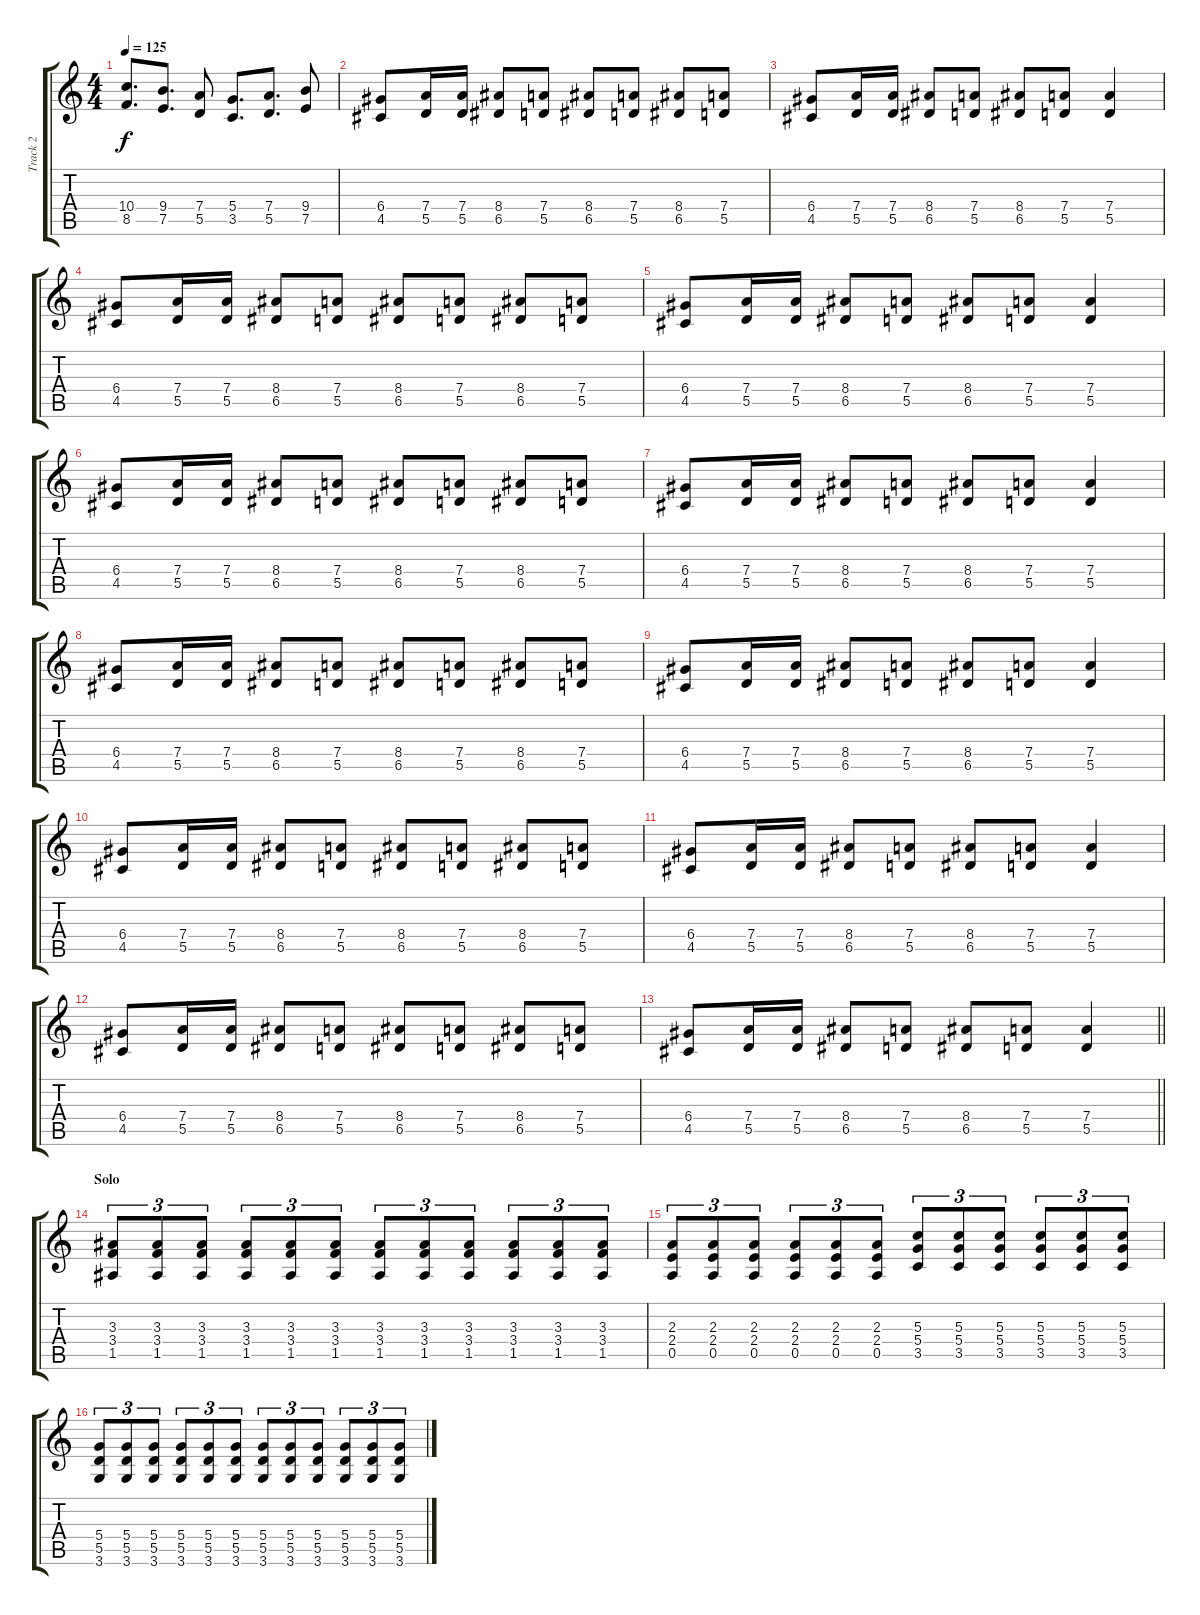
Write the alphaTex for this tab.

\track ("Track 2" "Track 2") {instrument distortionguitar}
\staff {score tabs}
\tuning (E4 B3 G3 D3 A2 E2) {hide}
\ts (4 4)
\tempo 125
\clef g2
\ks c
(10.4 8.5).8{d dy f} (9.4 7.5).8{d} (7.4 5.5).8 (5.4 3.5).8{d} (7.4 5.5).8{d} (9.4 7.5).8 |
(6.4 4.5).8 (7.4 5.5).16 (7.4 5.5).16 (8.4 6.5).8 (7.4 5.5).8 (8.4 6.5).8 (7.4 5.5).8 (8.4 6.5).8 (7.4 5.5).8 |
(6.4 4.5).8 (7.4 5.5).16 (7.4 5.5).16 (8.4 6.5).8 (7.4 5.5).8 (8.4 6.5).8 (7.4 5.5).8 (7.4 5.5).4 |
(6.4 4.5).8 (7.4 5.5).16 (7.4 5.5).16 (8.4 6.5).8 (7.4 5.5).8 (8.4 6.5).8 (7.4 5.5).8 (8.4 6.5).8 (7.4 5.5).8 |
(6.4 4.5).8 (7.4 5.5).16 (7.4 5.5).16 (8.4 6.5).8 (7.4 5.5).8 (8.4 6.5).8 (7.4 5.5).8 (7.4 5.5).4 |
(6.4 4.5).8 (7.4 5.5).16 (7.4 5.5).16 (8.4 6.5).8 (7.4 5.5).8 (8.4 6.5).8 (7.4 5.5).8 (8.4 6.5).8 (7.4 5.5).8 |
(6.4 4.5).8 (7.4 5.5).16 (7.4 5.5).16 (8.4 6.5).8 (7.4 5.5).8 (8.4 6.5).8 (7.4 5.5).8 (7.4 5.5).4 |
(6.4 4.5).8 (7.4 5.5).16 (7.4 5.5).16 (8.4 6.5).8 (7.4 5.5).8 (8.4 6.5).8 (7.4 5.5).8 (8.4 6.5).8 (7.4 5.5).8 |
(6.4 4.5).8 (7.4 5.5).16 (7.4 5.5).16 (8.4 6.5).8 (7.4 5.5).8 (8.4 6.5).8 (7.4 5.5).8 (7.4 5.5).4 |
(6.4 4.5).8 (7.4 5.5).16 (7.4 5.5).16 (8.4 6.5).8 (7.4 5.5).8 (8.4 6.5).8 (7.4 5.5).8 (8.4 6.5).8 (7.4 5.5).8 |
(6.4 4.5).8 (7.4 5.5).16 (7.4 5.5).16 (8.4 6.5).8 (7.4 5.5).8 (8.4 6.5).8 (7.4 5.5).8 (7.4 5.5).4 |
(6.4 4.5).8 (7.4 5.5).16 (7.4 5.5).16 (8.4 6.5).8 (7.4 5.5).8 (8.4 6.5).8 (7.4 5.5).8 (8.4 6.5).8 (7.4 5.5).8 |
\barLineRight lightlight
(6.4 4.5).8 (7.4 5.5).16 (7.4 5.5).16 (8.4 6.5).8 (7.4 5.5).8 (8.4 6.5).8 (7.4 5.5).8 (7.4 5.5).4 |
\section ("" "Solo ")
(3.3 3.4 1.5).8{tu (3 2)} (3.3 3.4 1.5).8{tu (3 2)} (3.3 3.4 1.5).8{tu (3 2)} (3.3 3.4 1.5).8{tu (3 2)} (3.3 3.4 1.5).8{tu (3 2)} (3.3 3.4 1.5).8{tu (3 2)} (3.3 3.4 1.5).8{tu (3 2)} (3.3 3.4 1.5).8{tu (3 2)} (3.3 3.4 1.5).8{tu (3 2)} (3.3 3.4 1.5).8{tu (3 2)} (3.3 3.4 1.5).8{tu (3 2)} (3.3 3.4 1.5).8{tu (3 2)} |
(2.3 2.4 0.5).8{tu (3 2)} (2.3 2.4 0.5).8{tu (3 2)} (2.3 2.4 0.5).8{tu (3 2)} (2.3 2.4 0.5).8{tu (3 2)} (2.3 2.4 0.5).8{tu (3 2)} (2.3 2.4 0.5).8{tu (3 2)} (5.3 5.4 3.5).8{tu (3 2)} (5.3 5.4 3.5).8{tu (3 2)} (5.3 5.4 3.5).8{tu (3 2)} (5.3 5.4 3.5).8{tu (3 2)} (5.3 5.4 3.5).8{tu (3 2)} (5.3 5.4 3.5).8{tu (3 2)} |
(5.4 5.5 3.6).8{tu (3 2)} (5.4 5.5 3.6).8{tu (3 2)} (5.4 5.5 3.6).8{tu (3 2)} (5.4 5.5 3.6).8{tu (3 2)} (5.4 5.5 3.6).8{tu (3 2)} (5.4 5.5 3.6).8{tu (3 2)} (5.4 5.5 3.6).8{tu (3 2)} (5.4 5.5 3.6).8{tu (3 2)} (5.4 5.5 3.6).8{tu (3 2)} (5.4 5.5 3.6).8{tu (3 2)} (5.4 5.5 3.6).8{tu (3 2)} (5.4 5.5 3.6).8{tu (3 2)}
